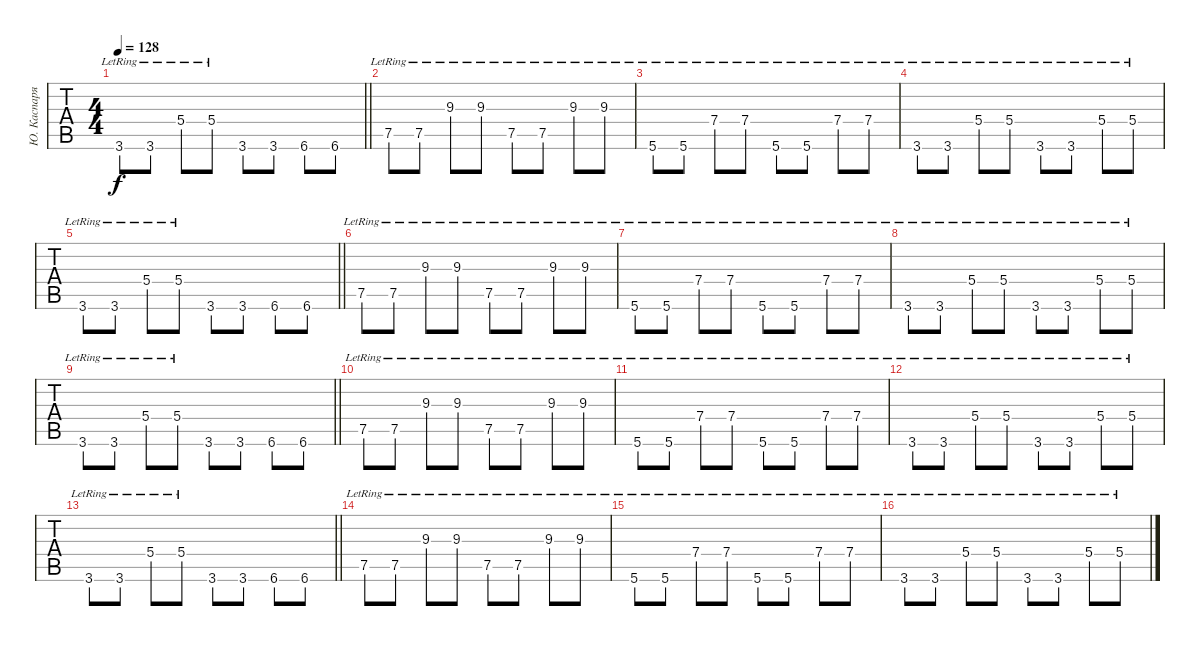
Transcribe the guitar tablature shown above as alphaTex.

\track ("Ю. Каспарян" "Ю. Каспаря") {instrument electricguitarclean}
\staff {tabs}
\tuning (E4 B3 G3 D3 A2 E2) {hide}
\ts (4 4)
\tempo 128
\clef g2
\barLineRight lightlight
\ks c
3.6{lr}.8{dy f} 3.6{lr}.8 5.4{lr}.8 5.4{lr}.8 3.6.8 3.6.8 6.6.8 6.6.8 |
7.5{lr}.8 7.5{lr}.8 9.3{lr}.8 9.3{lr}.8 7.5{lr}.8 7.5{lr}.8 9.3{lr}.8 9.3{lr}.8 |
5.6{lr}.8 5.6{lr}.8 7.4{lr}.8 7.4{lr}.8 5.6{lr}.8 5.6{lr}.8 7.4{lr}.8 7.4{lr}.8 |
3.6{lr}.8 3.6{lr}.8 5.4{lr}.8 5.4{lr}.8 3.6{lr}.8 3.6{lr}.8 5.4{lr}.8 5.4{lr}.8 |
\barLineRight lightlight
3.6{lr}.8 3.6{lr}.8 5.4{lr}.8 5.4{lr}.8 3.6.8 3.6.8 6.6.8 6.6.8 |
7.5{lr}.8 7.5{lr}.8 9.3{lr}.8 9.3{lr}.8 7.5{lr}.8 7.5{lr}.8 9.3{lr}.8 9.3{lr}.8 |
5.6{lr}.8 5.6{lr}.8 7.4{lr}.8 7.4{lr}.8 5.6{lr}.8 5.6{lr}.8 7.4{lr}.8 7.4{lr}.8 |
3.6{lr}.8 3.6{lr}.8 5.4{lr}.8 5.4{lr}.8 3.6{lr}.8 3.6{lr}.8 5.4{lr}.8 5.4{lr}.8 |
\barLineRight lightlight
3.6{lr}.8 3.6{lr}.8 5.4{lr}.8 5.4{lr}.8 3.6.8 3.6.8 6.6.8 6.6.8 |
7.5{lr}.8 7.5{lr}.8 9.3{lr}.8 9.3{lr}.8 7.5{lr}.8 7.5{lr}.8 9.3{lr}.8 9.3{lr}.8 |
5.6{lr}.8 5.6{lr}.8 7.4{lr}.8 7.4{lr}.8 5.6{lr}.8 5.6{lr}.8 7.4{lr}.8 7.4{lr}.8 |
3.6{lr}.8 3.6{lr}.8 5.4{lr}.8 5.4{lr}.8 3.6{lr}.8 3.6{lr}.8 5.4{lr}.8 5.4{lr}.8 |
\barLineRight lightlight
3.6{lr}.8 3.6{lr}.8 5.4{lr}.8 5.4{lr}.8 3.6.8 3.6.8 6.6.8 6.6.8 |
7.5{lr}.8 7.5{lr}.8 9.3{lr}.8 9.3{lr}.8 7.5{lr}.8 7.5{lr}.8 9.3{lr}.8 9.3{lr}.8 |
5.6{lr}.8 5.6{lr}.8 7.4{lr}.8 7.4{lr}.8 5.6{lr}.8 5.6{lr}.8 7.4{lr}.8 7.4{lr}.8 |
3.6{lr}.8 3.6{lr}.8 5.4{lr}.8 5.4{lr}.8 3.6{lr}.8 3.6{lr}.8 5.4{lr}.8 5.4{lr}.8
